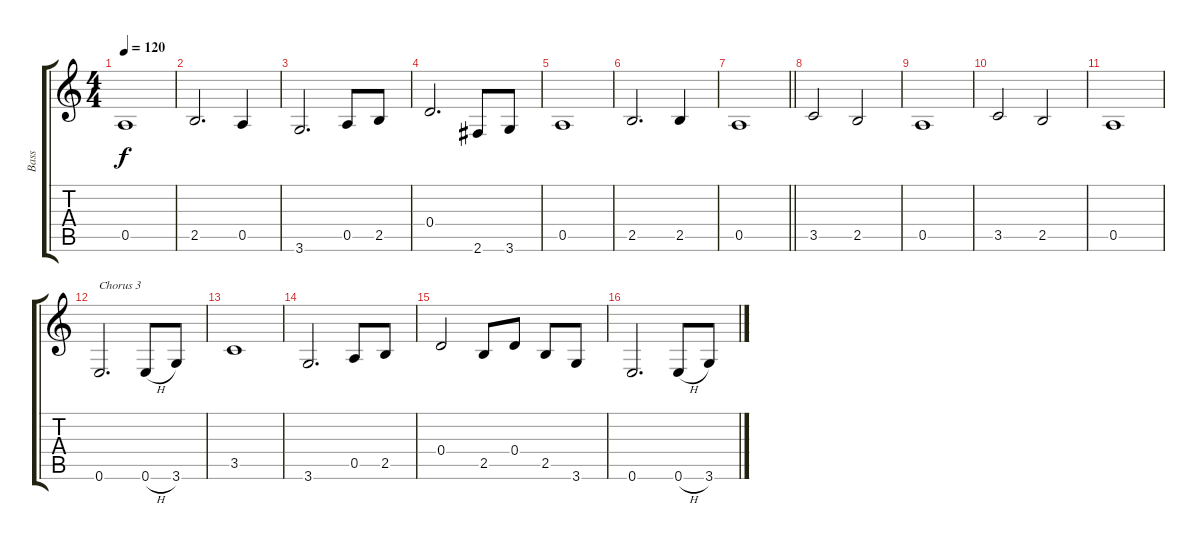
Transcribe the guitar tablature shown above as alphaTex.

\track ("Bass" "Bass") {instrument electricbasspick}
\staff {score tabs}
\tuning (E4 B3 G3 D3 A2 E2) {hide}
\ts (4 4)
\tempo 120
\clef g2
\ks c
0.5.1{dy f} |
2.5.2{d} 0.5.4 |
3.6.2{d} 0.5.8 2.5.8 |
0.4.2{d} 2.6.8 3.6.8 |
0.5.1 |
2.5.2{d} 2.5.4 |
\barLineRight lightlight
0.5.1 |
3.5.2 2.5.2 |
0.5.1 |
3.5.2 2.5.2 |
0.5.1 |
0.6.2{d txt "Chorus 3"} 0.6{h}.8 3.6.8 |
3.5.1 |
3.6.2{d} 0.5.8 2.5.8 |
0.4.2 2.5.8 0.4.8 2.5.8 3.6.8 |
0.6.2{d} 0.6{h}.8 3.6.8
